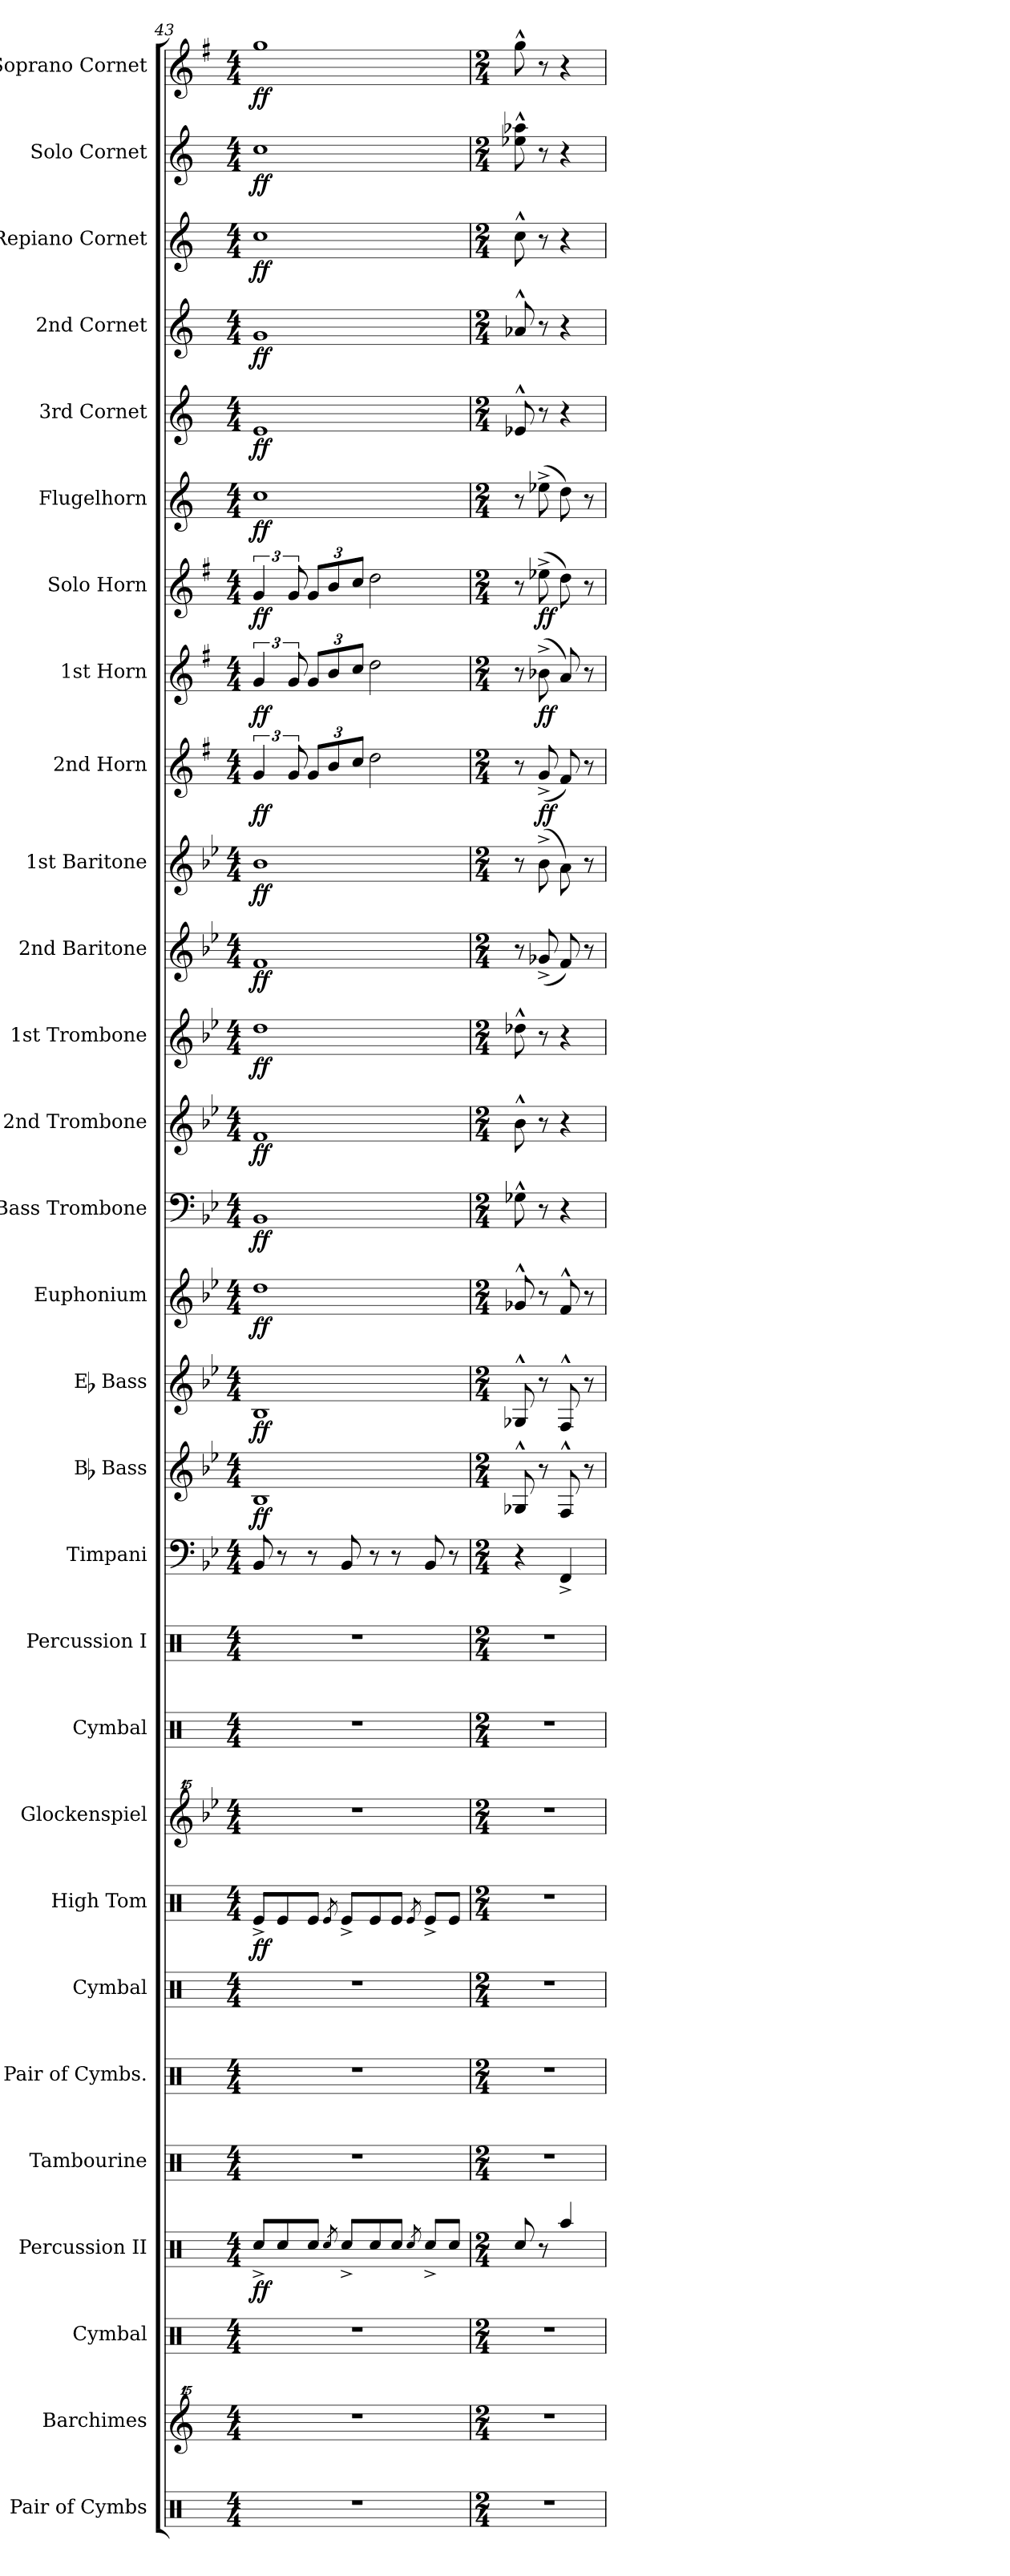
**kern	**kern	**kern	**kern	**dynam	**kern	**kern	**kern	**kern	**dynam	**kern	**kern	**kern	**kern	**kern	**dynam	**kern	**dynam	**kern	**dynam	**kern	**dynam	**kern	**dynam	**kern	**dynam	**kern	**dynam	**kern	**dynam	**kern	**dynam	**kern	**dynam	**kern	**dynam	**kern	**dynam	**kern	**dynam	**kern	**dynam	**kern	**dynam	**kern	**dynam	**kern	**dynam
*part29	*part28	*part27	*part26	*part26	*part25	*part24	*part23	*part22	*part22	*part21	*part20	*part19	*part18	*part17	*part17	*part16	*part16	*part15	*part15	*part14	*part14	*part13	*part13	*part12	*part12	*part11	*part11	*part10	*part10	*part9	*part9	*part8	*part8	*part7	*part7	*part6	*part6	*part5	*part5	*part4	*part4	*part3	*part3	*part2	*part2	*part1	*part1
*staff29	*staff28	*staff27	*staff26	*staff26	*staff25	*staff24	*staff23	*staff22	*staff22	*staff21	*staff20	*staff19	*staff18	*staff17	*staff17	*staff16	*staff16	*staff15	*staff15	*staff14	*staff14	*staff13	*staff13	*staff12	*staff12	*staff11	*staff11	*staff10	*staff10	*staff9	*staff9	*staff8	*staff8	*staff7	*staff7	*staff6	*staff6	*staff5	*staff5	*staff4	*staff4	*staff3	*staff3	*staff2	*staff2	*staff1	*staff1
*I"Pair of Cymbs	*I"Barchimes	*I"Cymbal	*I"Percussion II	*	*I"Tambourine	*I"Pair of Cymbs.	*I"Cymbal	*I"High Tom	*	*I"Glockenspiel	*I"Cymbal	*I"Percussion I	*I"Timpani	*I"Bb Bass	*	*I"Eb Bass	*	*I"Euphonium	*	*I"Bass Trombone	*	*I"2nd Trombone	*	*I"1st Trombone	*	*I"2nd Baritone	*	*I"1st Baritone	*	*I"2nd Horn	*	*I"1st Horn	*	*I"Solo Horn	*	*I"Flugelhorn	*	*I"3rd Cornet	*	*I"2nd Cornet	*	*I"Repiano Cornet	*	*I"Solo Cornet	*	*I"Soprano Cornet	*
*I'Pair Cym.	*I'Bachm.	*I'Cym.	*I'Perc. II	*	*I'Tamb.	*I'Pair Cym.	*I'Cym.	*I'H. To.	*	*I'Glk.	*I'Cym.	*I'Perc. I	*I'Timp.	*I'Bb Bass	*	*I'Eb Bass	*	*I'Euph.	*	*I'B. Trb.	*	*I'2nd Trb.	*	*I'1st Trb.	*	*I'2nd Bar.	*	*I'1st Bar.	*	*I'2nd Hn.	*	*I'1st Hn.	*	*I'Solo Hn.	*	*I'Flugel.	*	*I'3rd Cnt.	*	*I'2nd Cnt.	*	*I'Rep. Cnt.	*	*I'Solo Cnt.	*	*I'Sop. Cnt.	*
*clefX	*clefG^^2	*clefX	*clefX	*	*clefX	*clefX	*clefX	*clefX	*	*clefG^^2	*clefX	*clefX	*clefF4	*clefG2	*	*clefG2	*	*clefG2	*	*clefF4	*	*clefG2	*	*clefG2	*	*clefG2	*	*clefG2	*	*clefG2	*	*clefG2	*	*clefG2	*	*clefG2	*	*clefG2	*	*clefG2	*	*clefG2	*	*clefG2	*	*clefG2	*
*	*	*	*	*	*	*	*	*	*	*	*	*	*	*ITrd15c26	*	*ITrd12c21	*	*ITrd8c14	*	*	*	*ITrd8c14	*	*ITrd8c14	*	*ITrd8c14	*	*ITrd8c14	*	*ITrd5c9	*	*ITrd5c9	*	*ITrd5c9	*	*ITrd1c2	*	*ITrd1c2	*	*ITrd1c2	*	*ITrd1c2	*	*ITrd1c2	*	*ITrd-2c-3	*
*k[]	*k[]	*k[]	*k[]	*	*k[]	*k[]	*k[]	*k[]	*	*k[b-e-]	*k[]	*k[]	*k[b-e-]	*k[b-e-]	*	*k[b-e-]	*	*k[b-e-]	*	*k[b-e-]	*	*k[b-e-]	*	*k[b-e-]	*	*k[b-e-]	*	*k[b-e-]	*	*k[b-e-]	*	*k[b-e-]	*	*k[b-e-]	*	*k[b-e-]	*	*k[b-e-]	*	*k[b-e-]	*	*k[b-e-]	*	*k[b-e-]	*	*k[b-e-]	*
*M4/4	*M4/4	*M4/4	*M4/4	*	*M4/4	*M4/4	*M4/4	*M4/4	*	*M4/4	*M4/4	*M4/4	*M4/4	*M4/4	*	*M4/4	*	*M4/4	*	*M4/4	*	*M4/4	*	*M4/4	*	*M4/4	*	*M4/4	*	*M4/4	*	*M4/4	*	*M4/4	*	*M4/4	*	*M4/4	*	*M4/4	*	*M4/4	*	*M4/4	*	*M4/4	*
=43	=43	=43	=43	=43	=43	=43	=43	=43	=43	=43	=43	=43	=43	=43	=43	=43	=43	=43	=43	=43	=43	=43	=43	=43	=43	=43	=43	=43	=43	=43	=43	=43	=43	=43	=43	=43	=43	=43	=43	=43	=43	=43	=43	=43	=43	=43	=43
!	!	!	!	!LO:DY:b	!	!	!	!	!LO:DY:b	!	!	!	!	!	!LO:DY:b	!	!LO:DY:b	!	!LO:DY:b	!	!LO:DY:b	!	!LO:DY:b	!	!LO:DY:b	!	!LO:DY:b	!	!LO:DY:b	!	!LO:DY:b	!	!LO:DY:b	!	!LO:DY:b	!	!LO:DY:b	!	!LO:DY:b	!	!LO:DY:b	!	!LO:DY:b	!	!LO:DY:b	!	!LO:DY:b
1r	1r	1r	8Rcc^/L	ff	1r	1r	1r	8Re^/L	ff	1r	1r	1r	8BB-/	1BBB-	ff	1BB-	ff	1d	ff	1BB-	ff	1F	ff	1d	ff	1F	ff	1B-	ff	6B-/	ff	6B-/	ff	6B-/	ff	1b-	ff	1d	ff	1f	ff	1b-	ff	1b-	ff	1bb-	ff
.	.	.	8Rcc/	.	.	.	.	8Re/	.	.	.	.	8r	.	.	.	.	.	.	.	.	.	.	.	.	.	.	.	.	.	.	.	.	.	.	.	.	.	.	.	.	.	.	.	.	.	.
.	.	.	.	.	.	.	.	.	.	.	.	.	.	.	.	.	.	.	.	.	.	.	.	.	.	.	.	.	.	12B-/	.	12B-/	.	12B-/	.	.	.	.	.	.	.	.	.	.	.	.	.
*	*	*	*	*	*	*	*	*	*	*	*	*	*	*	*	*	*	*	*	*	*	*	*	*	*	*	*	*	*	*Xbrackettup	*	*Xbrackettup	*	*Xbrackettup	*	*	*	*	*	*	*	*	*	*	*	*	*
.	.	.	8Rcc/J	.	.	.	.	8Re/J	.	.	.	.	8r	.	.	.	.	.	.	.	.	.	.	.	.	.	.	.	.	12B-/L	.	12B-/L	.	12B-/L	.	.	.	.	.	.	.	.	.	.	.	.	.
.	.	.	.	.	.	.	.	.	.	.	.	.	.	.	.	.	.	.	.	.	.	.	.	.	.	.	.	.	.	12d/	.	12d/	.	12d/	.	.	.	.	.	.	.	.	.	.	.	.	.
.	.	.	8qRcc/	.	.	.	.	8qRe/	.	.	.	.	.	.	.	.	.	.	.	.	.	.	.	.	.	.	.	.	.	.	.	.	.	.	.	.	.	.	.	.	.	.	.	.	.	.	.
.	.	.	8Rcc^/L	.	.	.	.	8Re^/L	.	.	.	.	8BB-/	.	.	.	.	.	.	.	.	.	.	.	.	.	.	.	.	.	.	.	.	.	.	.	.	.	.	.	.	.	.	.	.	.	.
.	.	.	.	.	.	.	.	.	.	.	.	.	.	.	.	.	.	.	.	.	.	.	.	.	.	.	.	.	.	12e-/J	.	12e-/J	.	12e-/J	.	.	.	.	.	.	.	.	.	.	.	.	.
.	.	.	8Rcc/	.	.	.	.	8Re/	.	.	.	.	8r	.	.	.	.	.	.	.	.	.	.	.	.	.	.	.	.	2f\	.	2f\	.	2f\	.	.	.	.	.	.	.	.	.	.	.	.	.
.	.	.	8Rcc/J	.	.	.	.	8Re/J	.	.	.	.	8r	.	.	.	.	.	.	.	.	.	.	.	.	.	.	.	.	.	.	.	.	.	.	.	.	.	.	.	.	.	.	.	.	.	.
.	.	.	8qRcc/	.	.	.	.	8qRe/	.	.	.	.	.	.	.	.	.	.	.	.	.	.	.	.	.	.	.	.	.	.	.	.	.	.	.	.	.	.	.	.	.	.	.	.	.	.	.
.	.	.	8Rcc^/L	.	.	.	.	8Re^/L	.	.	.	.	8BB-/	.	.	.	.	.	.	.	.	.	.	.	.	.	.	.	.	.	.	.	.	.	.	.	.	.	.	.	.	.	.	.	.	.	.
.	.	.	8Rcc/J	.	.	.	.	8Re/J	.	.	.	.	8r	.	.	.	.	.	.	.	.	.	.	.	.	.	.	.	.	.	.	.	.	.	.	.	.	.	.	.	.	.	.	.	.	.	.
=44	=44	=44	=44	=44	=44	=44	=44	=44	=44	=44	=44	=44	=44	=44	=44	=44	=44	=44	=44	=44	=44	=44	=44	=44	=44	=44	=44	=44	=44	=44	=44	=44	=44	=44	=44	=44	=44	=44	=44	=44	=44	=44	=44	=44	=44	=44	=44
*M2/4	*M2/4	*M2/4	*M2/4	*	*M2/4	*M2/4	*M2/4	*M2/4	*	*M2/4	*M2/4	*M2/4	*M2/4	*M2/4	*	*M2/4	*	*M2/4	*	*M2/4	*	*M2/4	*	*M2/4	*	*M2/4	*	*M2/4	*	*M2/4	*	*M2/4	*	*M2/4	*	*M2/4	*	*M2/4	*	*M2/4	*	*M2/4	*	*M2/4	*	*M2/4	*
2r	2r	2r	8Rcc/	.	2r	2r	2r	2r	.	2r	2r	2r	4r	8GGG-X^^/	.	8GG-X^^/	.	8G-X^^/	.	8G-X^^\	.	8B-^^\	.	8d-X^^\	.	8r	.	8r	.	8r	.	8r	.	8r	.	8r	.	8d-X^^/	.	8g-X^^/	.	8b-^^\	.	8dd-X\^^ 8gg-X\^^	.	8bb-^^\	.
!	!	!	!	!	!	!	!	!	!	!	!	!	!	!	!	!	!	!	!	!	!	!	!	!	!	!	!	!	!	!	!LO:DY:b	!	!LO:DY:b	!	!LO:DY:b	!	!	!	!	!	!	!	!	!	!	!	!
.	.	.	8r	.	.	.	.	.	.	.	.	.	.	8r	.	8r	.	8r	.	8r	.	8r	.	8r	.	(8G-X^/	.	(8B-^\	.	(8B-^/	ff	(8d-X^\	ff	(8g-X^\	ff	(8dd-X^\	.	8r	.	8r	.	8r	.	8r	.	8r	.
.	.	.	4Raa/	.	.	.	.	.	.	.	.	.	4FF^/	8FFF^^/	.	8FF^^/	.	8F^^/	.	4r	.	4r	.	4r	.	8F/)	.	8A\)	.	8A/)	.	8c/)	.	8f\)	.	8cc\)	.	4r	.	4r	.	4r	.	4r	.	4r	.
.	.	.	.	.	.	.	.	.	.	.	.	.	.	8r	.	8r	.	8r	.	.	.	.	.	.	.	8r	.	8r	.	8r	.	8r	.	8r	.	8r	.	.	.	.	.	.	.	.	.	.	.
=	=	=	=	=	=	=	=	=	=	=	=	=	=	=	=	=	=	=	=	=	=	=	=	=	=	=	=	=	=	=	=	=	=	=	=	=	=	=	=	=	=	=	=	=	=	=	=
*-	*-	*-	*-	*-	*-	*-	*-	*-	*-	*-	*-	*-	*-	*-	*-	*-	*-	*-	*-	*-	*-	*-	*-	*-	*-	*-	*-	*-	*-	*-	*-	*-	*-	*-	*-	*-	*-	*-	*-	*-	*-	*-	*-	*-	*-	*-	*-
